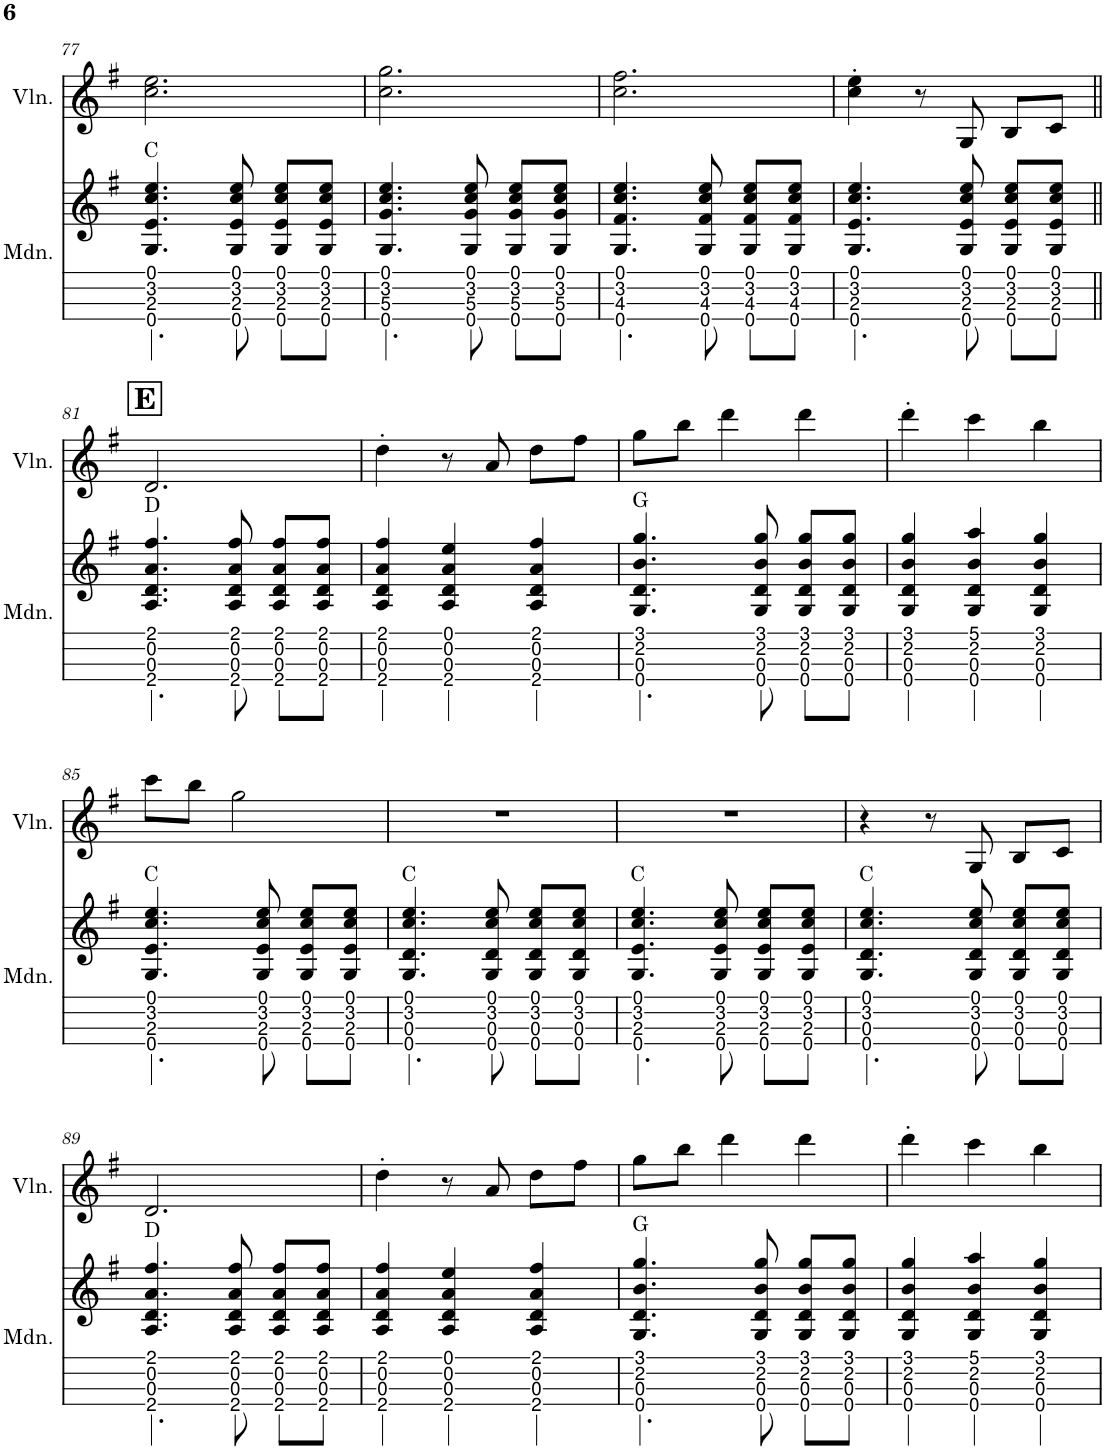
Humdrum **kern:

**kern	**kern	**harte	**kern
*part2	*part2	*part2	*part1
*staff3	*staff2	*	*staff1
*I"Mandolin	*	*	*I"Violin
*I'Mdn.	*	*	*I'Vln.
!!LO:PB:g=z
*	*clefG2	*	*clefG2
*k[f#]	*k[f#]	*	*k[f#]
*M3/4	*M3/4	*	*M3/4
=77	=77	=77	=77
4.G\ 4.e\ 4.cc\ 4.ee\	4.G/ 4.e/ 4.cc/ 4.ee/	C:maj	2.cc\ 2.ee\
8G\ 8e\ 8cc\ 8ee\	8G/ 8e/ 8cc/ 8ee/	.	.
8G\ 8e\ 8cc\ 8ee\L	8G/ 8e/ 8cc/ 8ee/L	.	.
8G\ 8e\ 8cc\ 8ee\J	8G/ 8e/ 8cc/ 8ee/J	.	.
=78	=78	=78	=78
4.G\ 4.g\ 4.cc\ 4.ee\	4.G/ 4.g/ 4.cc/ 4.ee/	.	2.cc\ 2.gg\
8G\ 8g\ 8cc\ 8ee\	8G/ 8g/ 8cc/ 8ee/	.	.
8G\ 8g\ 8cc\ 8ee\L	8G/ 8g/ 8cc/ 8ee/L	.	.
8G\ 8g\ 8cc\ 8ee\J	8G/ 8g/ 8cc/ 8ee/J	.	.
=79	=79	=79	=79
4.G\ 4.f#\ 4.cc\ 4.ee\	4.G/ 4.f#/ 4.cc/ 4.ee/	.	2.cc\ 2.ff#\
8G\ 8f#\ 8cc\ 8ee\	8G/ 8f#/ 8cc/ 8ee/	.	.
8G\ 8f#\ 8cc\ 8ee\L	8G/ 8f#/ 8cc/ 8ee/L	.	.
8G\ 8f#\ 8cc\ 8ee\J	8G/ 8f#/ 8cc/ 8ee/J	.	.
=80	=80	=80	=80
4.G\ 4.e\ 4.cc\ 4.ee\	4.G/ 4.e/ 4.cc/ 4.ee/	.	4cc\' 4ee\'
.	.	.	8r
8G\ 8e\ 8cc\ 8ee\	8G/ 8e/ 8cc/ 8ee/	.	8G/
8G\ 8e\ 8cc\ 8ee\L	8G/ 8e/ 8cc/ 8ee/L	.	8B/L
8G\ 8e\ 8cc\ 8ee\J	8G/ 8e/ 8cc/ 8ee/J	.	8c/J
!!LO:LB:g=z
!!LO:REH:place=s1:a:B:cj:fs=14:t=E
=81||	=81||	=81||	=81||
4.A\ 4.d\ 4.a\ 4.ff#\	4.A/ 4.d/ 4.a/ 4.ff#/	D:maj	2.d/
8A\ 8d\ 8a\ 8ff#X\	8A/ 8d/ 8a/ 8ff#/	.	.
8A\ 8d\ 8a\ 8ff#\L	8A/ 8d/ 8a/ 8ff#/L	.	.
8A\ 8d\ 8a\ 8ff#\J	8A/ 8d/ 8a/ 8ff#/J	.	.
=82	=82	=82	=82
4A\ 4d\ 4a\ 4ff#\	4A/ 4d/ 4a/ 4ff#/	.	4dd'\
4A\ 4d\ 4a\ 4ee\	4A/ 4d/ 4a/ 4ee/	.	8r
.	.	.	8a/
4A\ 4d\ 4a\ 4ff#X\	4A/ 4d/ 4a/ 4ff#/	.	8dd\L
.	.	.	8ff#\J
=83	=83	=83	=83
4.G\ 4.d\ 4.b\ 4.gg\	4.G/ 4.d/ 4.b/ 4.gg/	G:maj	8gg\L
.	.	.	8bb\J
.	.	.	4ddd\
8G\ 8d\ 8b\ 8gg\	8G/ 8d/ 8b/ 8gg/	.	.
8G\ 8d\ 8b\ 8gg\L	8G/ 8d/ 8b/ 8gg/L	.	4ddd\
8G\ 8d\ 8b\ 8gg\J	8G/ 8d/ 8b/ 8gg/J	.	.
=84	=84	=84	=84
4G\ 4d\ 4b\ 4gg\	4G/ 4d/ 4b/ 4gg/	.	4ddd'\
4G\ 4d\ 4b\ 4aa\	4G/ 4d/ 4b/ 4aa/	.	4ccc\
4G\ 4d\ 4b\ 4gg\	4G/ 4d/ 4b/ 4gg/	.	4bb\
!!LO:LB:g=z
=85	=85	=85	=85
4.G\ 4.e\ 4.cc\ 4.ee\	4.G/ 4.e/ 4.cc/ 4.ee/	C:maj	8ccc\L
.	.	.	8bb\J
.	.	.	2gg\
8G\ 8e\ 8cc\ 8ee\	8G/ 8e/ 8cc/ 8ee/	.	.
8G\ 8e\ 8cc\ 8ee\L	8G/ 8e/ 8cc/ 8ee/L	.	.
8G\ 8e\ 8cc\ 8ee\J	8G/ 8e/ 8cc/ 8ee/J	.	.
=86	=86	=86	=86
4.G\ 4.d\ 4.cc\ 4.ee\	4.G/ 4.d/ 4.cc/ 4.ee/	C:maj	2.r
8G\ 8d\ 8cc\ 8ee\	8G/ 8d/ 8cc/ 8ee/	.	.
8G\ 8d\ 8cc\ 8ee\L	8G/ 8d/ 8cc/ 8ee/L	.	.
8G\ 8d\ 8cc\ 8ee\J	8G/ 8d/ 8cc/ 8ee/J	.	.
=87	=87	=87	=87
4.G\ 4.e\ 4.cc\ 4.ee\	4.G/ 4.e/ 4.cc/ 4.ee/	C:maj	2.r
8G\ 8e\ 8cc\ 8ee\	8G/ 8e/ 8cc/ 8ee/	.	.
8G\ 8e\ 8cc\ 8ee\L	8G/ 8e/ 8cc/ 8ee/L	.	.
8G\ 8e\ 8cc\ 8ee\J	8G/ 8e/ 8cc/ 8ee/J	.	.
=88	=88	=88	=88
4.G\ 4.d\ 4.cc\ 4.ee\	4.G/ 4.d/ 4.cc/ 4.ee/	C:maj	4r
.	.	.	8r
8G\ 8d\ 8cc\ 8ee\	8G/ 8d/ 8cc/ 8ee/	.	8G/
8G\ 8d\ 8cc\ 8ee\L	8G/ 8d/ 8cc/ 8ee/L	.	8B/L
8G\ 8d\ 8cc\ 8ee\J	8G/ 8d/ 8cc/ 8ee/J	.	8c/J
!!LO:LB:g=z
=89	=89	=89	=89
4.A\ 4.d\ 4.a\ 4.ff#\	4.A/ 4.d/ 4.a/ 4.ff#/	D:maj	2.d/
8A\ 8d\ 8a\ 8ff#\	8A/ 8d/ 8a/ 8ff#/	.	.
8A\ 8d\ 8a\ 8ff#\L	8A/ 8d/ 8a/ 8ff#/L	.	.
8A\ 8d\ 8a\ 8ff#\J	8A/ 8d/ 8a/ 8ff#/J	.	.
=90	=90	=90	=90
4A\ 4d\ 4a\ 4ff#\	4A/ 4d/ 4a/ 4ff#/	.	4dd'\
4A\ 4d\ 4a\ 4ee\	4A/ 4d/ 4a/ 4ee/	.	8r
.	.	.	8a/
4A\ 4d\ 4a\ 4ff#\	4A/ 4d/ 4a/ 4ff#/	.	8dd\L
.	.	.	8ff#\J
=91	=91	=91	=91
4.G\ 4.d\ 4.b\ 4.gg\	4.G/ 4.d/ 4.b/ 4.gg/	G:maj	8gg\L
.	.	.	8bb\J
.	.	.	4ddd\
8G\ 8d\ 8b\ 8gg\	8G/ 8d/ 8b/ 8gg/	.	.
8G\ 8d\ 8b\ 8gg\L	8G/ 8d/ 8b/ 8gg/L	.	4ddd\
8G\ 8d\ 8b\ 8gg\J	8G/ 8d/ 8b/ 8gg/J	.	.
=92	=92	=92	=92
4G\ 4d\ 4b\ 4gg\	4G/ 4d/ 4b/ 4gg/	.	4ddd'\
4G\ 4d\ 4b\ 4aa\	4G/ 4d/ 4b/ 4aa/	.	4ccc\
4G\ 4d\ 4b\ 4gg\	4G/ 4d/ 4b/ 4gg/	.	4bb\
=	=	=	=
*-	*-	*-	*-
